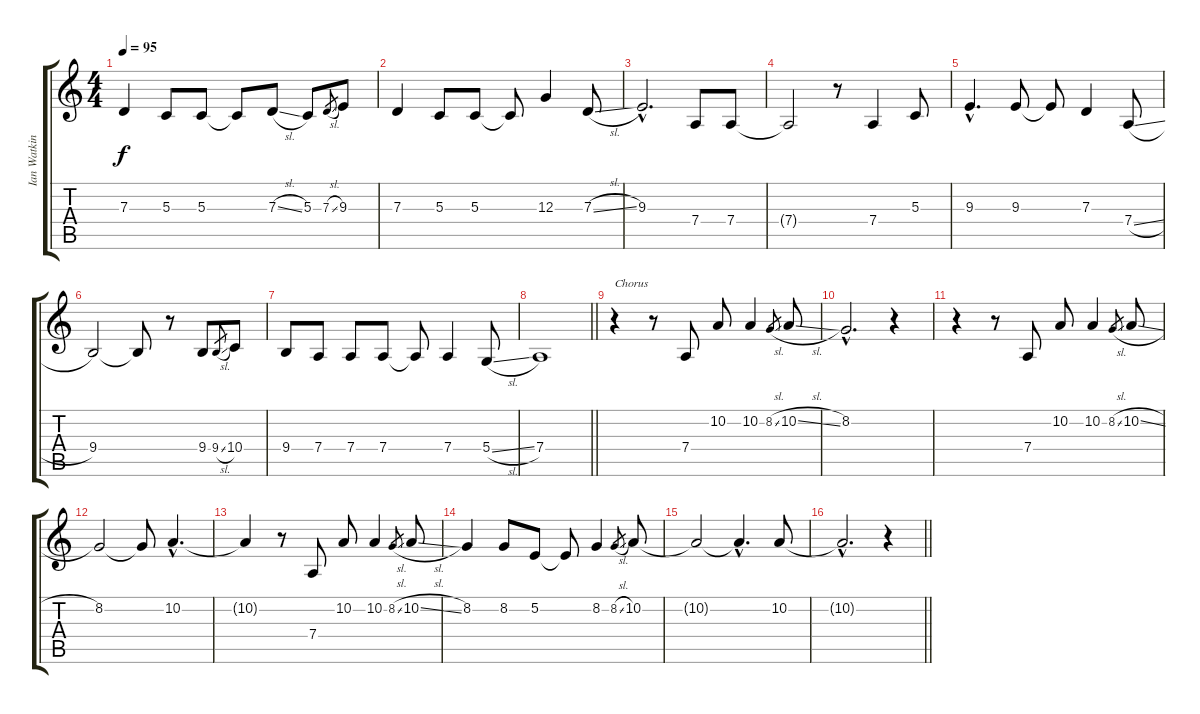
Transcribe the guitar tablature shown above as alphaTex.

\track ("Ian Watkins | Vocals" "Ian Watkin") {instrument flute}
\staff {score tabs}
\tuning (E4 B3 G3 D3 A2 D2) {hide}
\ts (4 4)
\tempo 95
\clef g2
\ks c
7.3.4{dy f} 5.3.8 5.3.8 5.3{t}.8 7.3{sl}.8 5.3.8 7.3{sl}.8{gr} 9.3.8 |
7.3.4 5.3.8 5.3.8 5.3{t}.8 12.3.4 7.3{sl}.8 |
9.3{hac}.2{d} 7.4.8 7.4.8 |
7.4{t}.2 r.8 7.4.4 5.3.8 |
9.3{hac}.4{d} 9.3.8 9.3{t}.8 7.3.4 7.4{sl}.8 |
9.4.2 9.4{t}.8 r.8 9.4.8 9.4{sl}.8{gr} 10.4.8 |
9.4.8 7.4.8 7.4.8 7.4.8 7.4{t}.8 7.4.4 5.4{sl}.8 |
\barLineRight lightlight
7.4.1 |
r.4{txt "Chorus"} r.8 7.4.8 10.2.8 10.2.4 8.2{sl}.8{gr} 10.2{sl}.8 |
8.2{hac}.2{d} r.4 |
r.4 r.8 7.4.8 10.2.8 10.2.4 8.2{sl}.8{gr} 10.2{sl}.8 |
8.2.2 8.2{t}.8 10.2{hac}.4{d} |
10.2{t}.4 r.8 7.4.8 10.2.8 10.2.4 8.2{sl}.8{gr} 10.2{sl}.8 |
8.2.4 8.2.8 5.2.8 5.2{t}.8 8.2.4 8.2{sl}.8{gr} 10.2.8 |
10.2{t}.2 10.2{hac t}.4{d} 10.2.8 |
\barLineRight lightlight
10.2{hac t}.2{d} r.4
